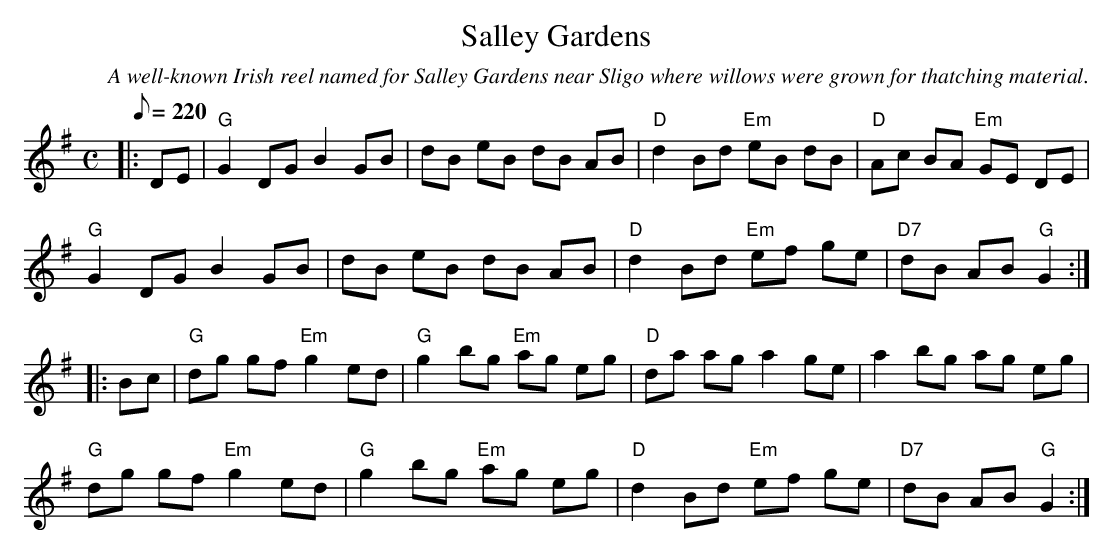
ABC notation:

X:1
T:Salley Gardens
C:A well-known Irish reel named for Salley Gardens near Sligo where willows were grown for thatching material.
M:C
L:1/8
Q:220
K:G
|:DE|"G"G2 DG B2 GB|dB eB dB AB|"D"d2 Bd "Em"eB dB|"D"Ac BA "Em"GE DE|
"G"G2 DG B2 GB|dB eB dB AB|"D"d2 Bd "Em"ef ge|"D7"dB AB "G"G2:|
|:Bc|"G"dg gf "Em"g2 ed|"G"g2 bg "Em"ag eg|"D"da ag a2 ge|a2 bg ag eg|
"G"dg gf "Em"g2 ed|"G"g2 bg "Em"ag eg|"D"d2 Bd "Em"ef ge|"D7"dB AB "G"G2:|
